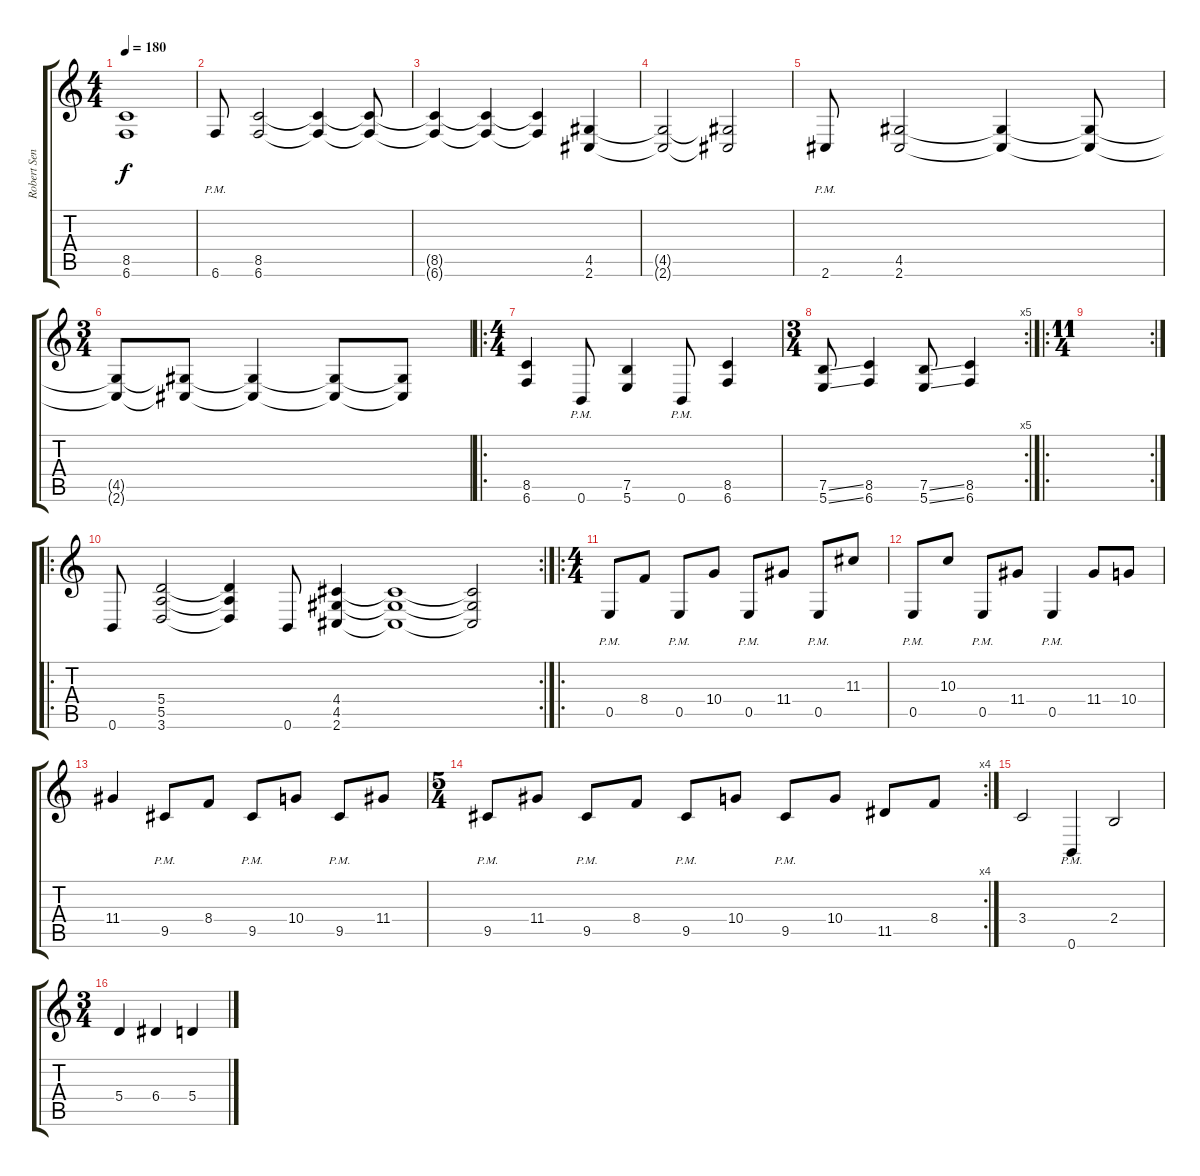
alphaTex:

\track ("Robert Senneback" "Robert Sen") {instrument distortionguitar}
\staff {score tabs}
\tuning (B3 Gb3 D3 A2 E2 B1) {hide}
\ts (4 4)
\tempo 180
\clef g2
\ks c
(8.5 6.6).1{dy f} |
6.6{pm}.8 (8.5 6.6).2 (8.5{t} 6.6{t}).4 (8.5{t} 6.6{t}).8 |
(8.5{t} 6.6{t}).4 (8.5{t} 6.6{t}).4 (8.5{t} 6.6{t}).4 (4.5 2.6).4 |
(4.5{t} 2.6{t}).2 (4.5{t} 2.6{t}).2 |
2.6{pm}.8 (4.5 2.6).2 (4.5{t} 2.6{t}).4 (4.5{t} 2.6{t}).8 |
\ts (3 4)
(4.5{t} 2.6{t}).8 (4.5{t} 2.6{t}).8 (4.5{t} 2.6{t}).4 (4.5{t} 2.6{t}).8 (4.5{t} 2.6{t}).8 |
\ro
\ts (4 4)
(8.5 6.6).4 0.6{pm}.8 (7.5 5.6).4 0.6{pm}.8 (8.5 6.6).4 |
\rc 5
\ts (3 4)
(7.5{ss} 5.6{ss}).8 (8.5 6.6).4 (7.5{ss} 5.6{ss}).8 (8.5 6.6).4 |
\ro
\rc 2
\ts (11 4)
|
\ro
\rc 2
0.6.8 (5.4 5.5 3.6).2 (5.4{t} 5.5{t} 3.6{t}).4 0.6.8 (4.4 4.5 2.6).4 (4.4{t} 4.5{t} 2.6{t}).1 (4.4{t} 4.5{t} 2.6{t}).2 |
\ro
\ts (4 4)
0.5{pm}.8 8.4.8 0.5{pm}.8 10.4.8 0.5{pm}.8 11.4.8 0.5{pm}.8 11.3.8 |
0.5{pm}.8 10.3.8 0.5{pm}.8 11.4.8 0.5{pm}.4 11.4.8 10.4.8 |
11.4.4 9.5{pm}.8 8.4.8 9.5{pm}.8 10.4.8 9.5{pm}.8 11.4.8 |
\rc 4
\ts (5 4)
9.5{pm}.8 11.4.8 9.5{pm}.8 8.4.8 9.5{pm}.8 10.4.8 9.5{pm}.8 10.4.8 11.5.8 8.4.8 |
3.4.2 0.6{pm}.4 2.4.2 |
\ts (3 4)
5.4.4 6.4.4 5.4.4
